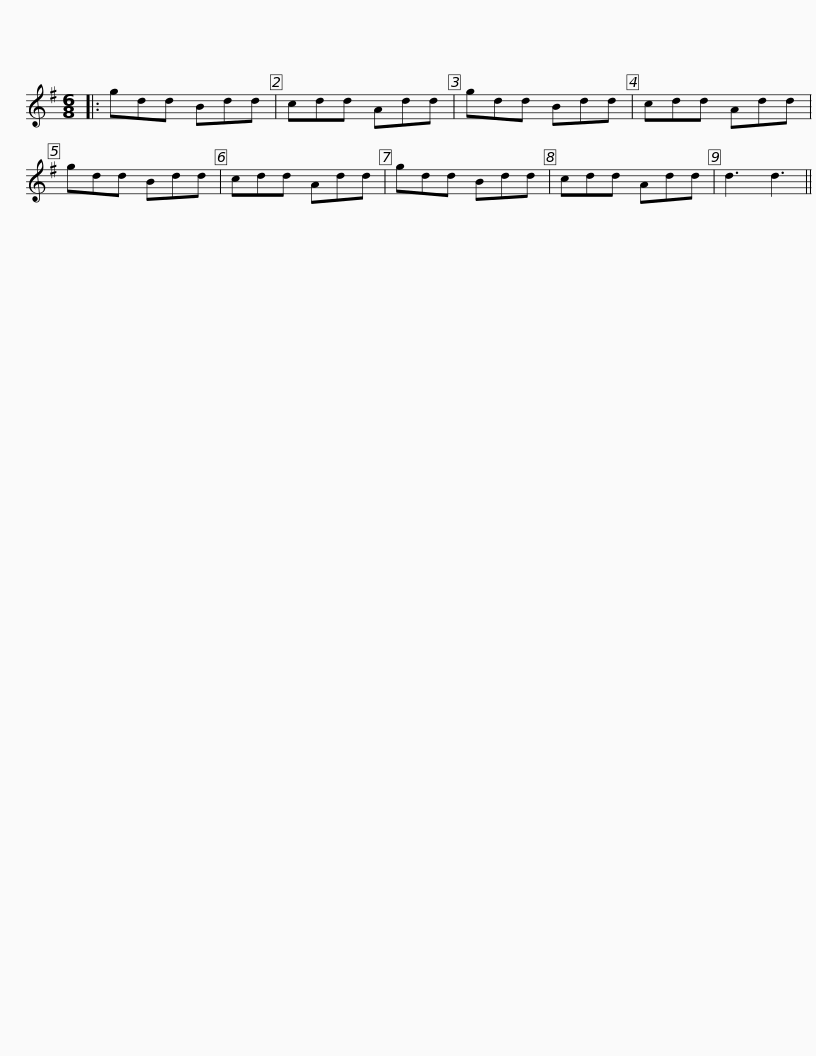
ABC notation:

X:1
L:1/8
M:6/8
I:linebreak $
K:G
V:1 treble
V:1
|: gdd Bdd | cdd Add | gdd Bdd | cdd Add | gdd Bdd | %5
 cdd Add | gdd Bdd |$ cdd Add | d3 d3 || %9
